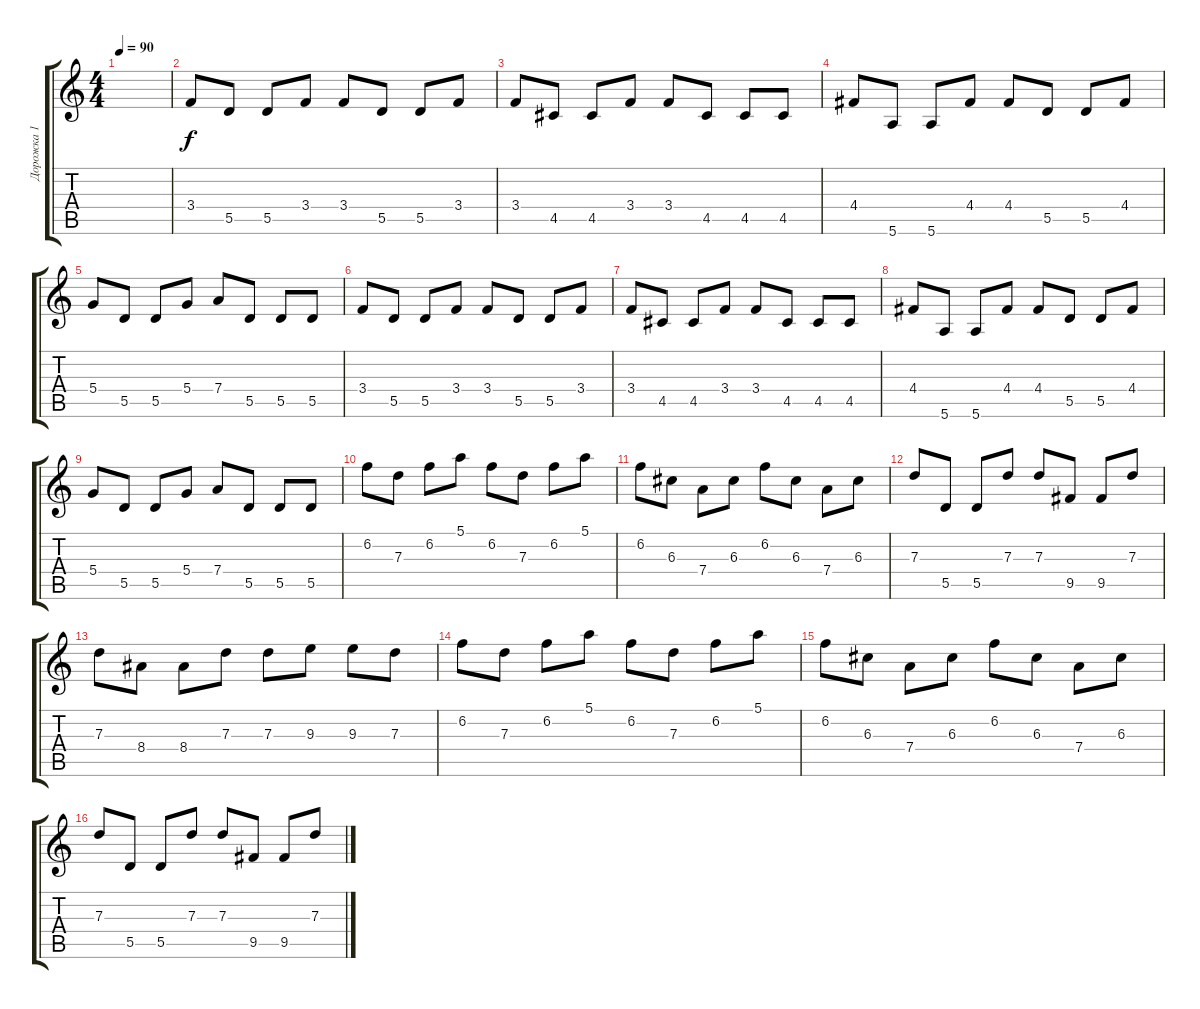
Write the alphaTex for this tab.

\track ("Дорожка 1" "Дорожка 1") {instrument acousticguitarsteel}
\staff {score tabs}
\tuning (E4 B3 G3 D3 A2 E2) {hide}
\ts (4 4)
\tempo 90
\clef g2
\ks c
|
3.4.8 5.5.8 5.5.8 3.4.8 3.4.8 5.5.8 5.5.8 3.4.8 |
3.4.8 4.5.8 4.5.8 3.4.8 3.4.8 4.5.8 4.5.8 4.5.8 |
4.4.8 5.6.8 5.6.8 4.4.8 4.4.8 5.5.8 5.5.8 4.4.8 |
5.4.8 5.5.8 5.5.8 5.4.8 7.4.8 5.5.8 5.5.8 5.5.8 |
3.4.8 5.5.8 5.5.8 3.4.8 3.4.8 5.5.8 5.5.8 3.4.8 |
3.4.8 4.5.8 4.5.8 3.4.8 3.4.8 4.5.8 4.5.8 4.5.8 |
4.4.8 5.6.8 5.6.8 4.4.8 4.4.8 5.5.8 5.5.8 4.4.8 |
5.4.8 5.5.8 5.5.8 5.4.8 7.4.8 5.5.8 5.5.8 5.5.8 |
6.2.8 7.3.8 6.2.8 5.1.8 6.2.8 7.3.8 6.2.8 5.1.8 |
6.2.8 6.3.8 7.4.8 6.3.8 6.2.8 6.3.8 7.4.8 6.3.8 |
7.3.8 5.5.8 5.5.8 7.3.8 7.3.8 9.5.8 9.5.8 7.3.8 |
7.3.8 8.4.8 8.4.8 7.3.8 7.3.8 9.3.8 9.3.8 7.3.8 |
6.2.8 7.3.8 6.2.8 5.1.8 6.2.8 7.3.8 6.2.8 5.1.8 |
6.2.8 6.3.8 7.4.8 6.3.8 6.2.8 6.3.8 7.4.8 6.3.8 |
7.3.8 5.5.8 5.5.8 7.3.8 7.3.8 9.5.8 9.5.8 7.3.8
